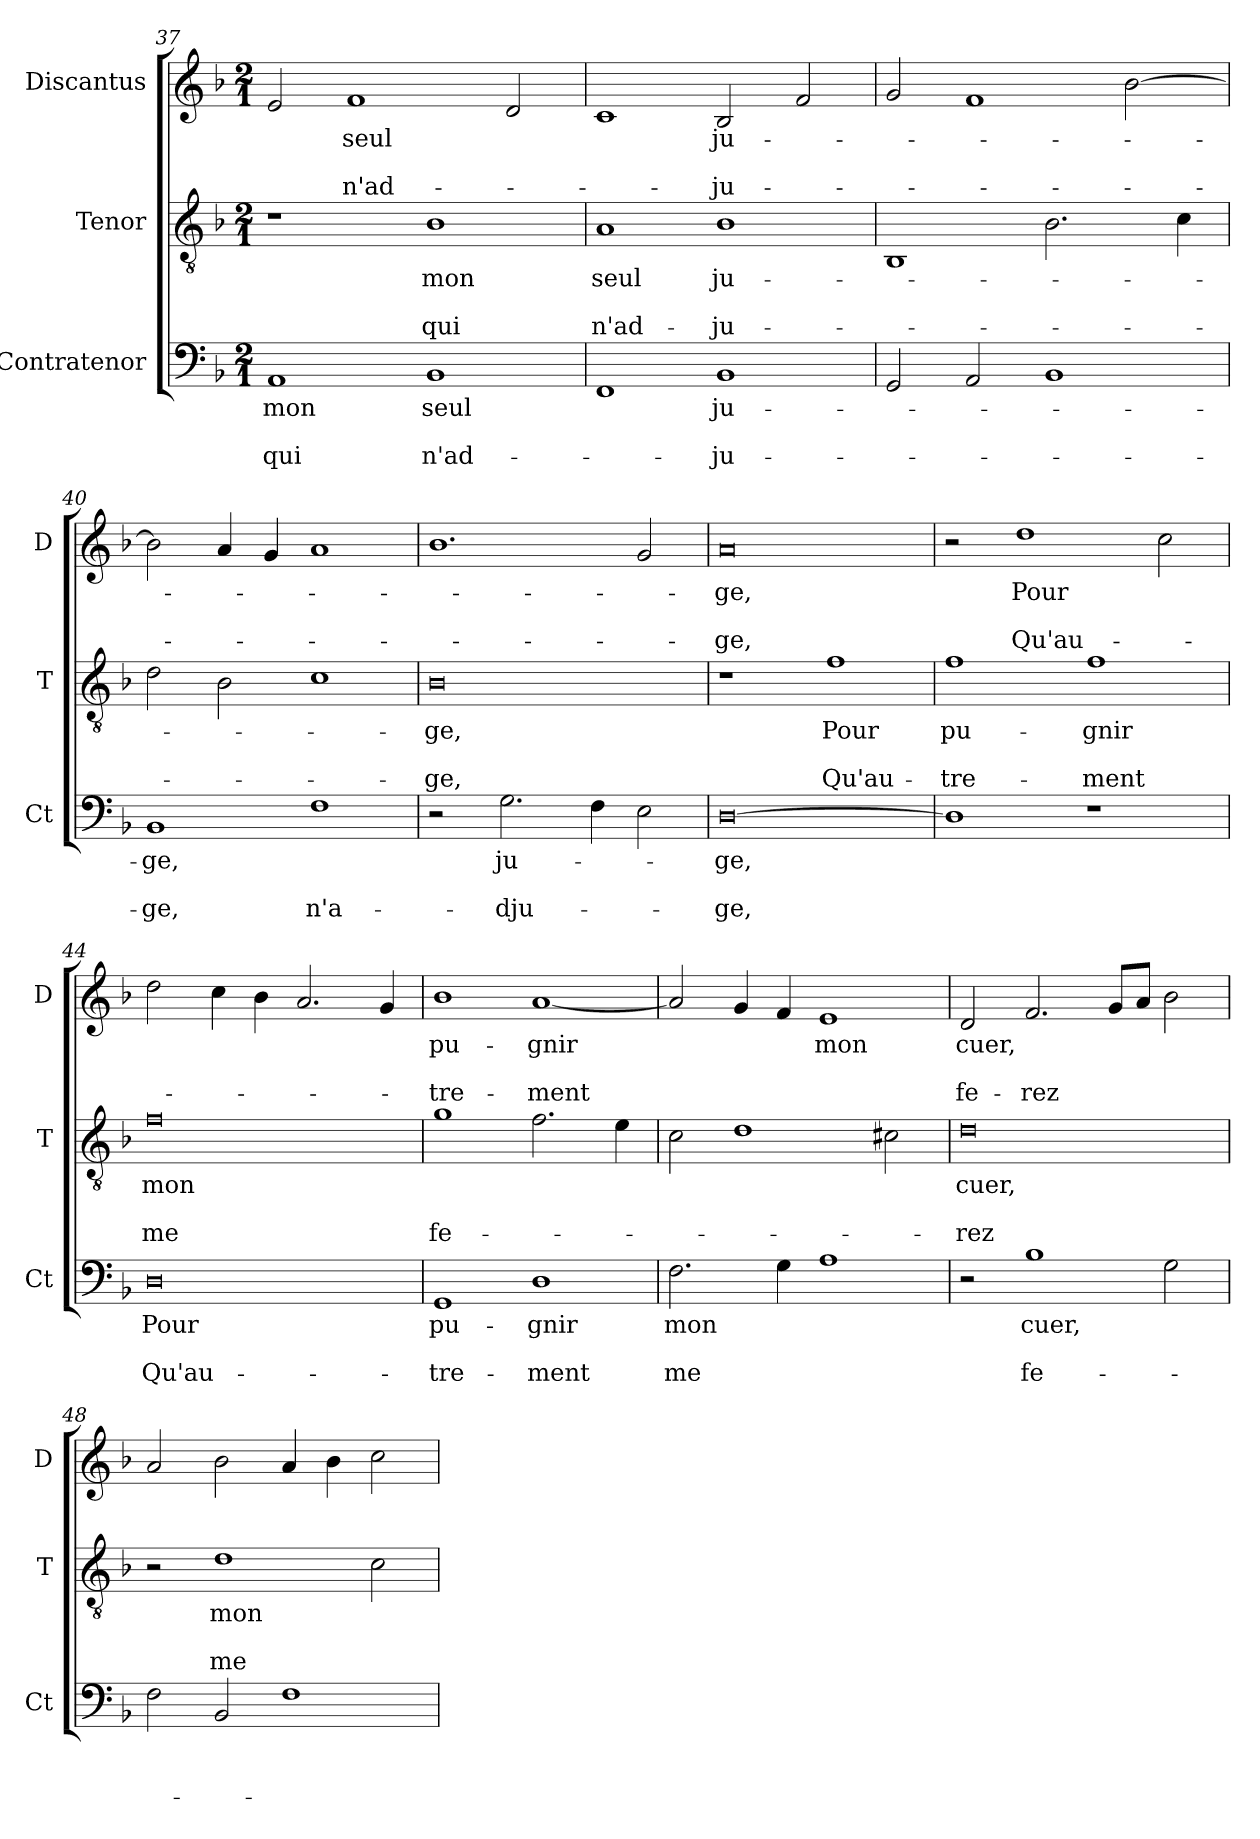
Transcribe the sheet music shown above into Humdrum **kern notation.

**kern	**text	**text	**text	**kern	**text	**text	**text	**kern	**text	**text	**text
*part3	*part3	*part3	*part3	*part2	*part2	*part2	*part2	*part1	*part1	*part1	*part1
*staff3	*staff3	*staff3	*staff3	*staff2	*staff2	*staff2	*staff2	*staff1	*staff1	*staff1	*staff1
*I"Contratenor	*	*	*	*I"Tenor	*	*	*	*I"Discantus	*	*	*
*I'Ct	*	*	*	*I'T	*	*	*	*I'D	*	*	*
*clefF4	*	*	*	*clefGv2	*	*	*	*clefG2	*	*	*
*k[b-]	*	*	*	*k[b-]	*	*	*	*k[b-]	*	*	*
*M2/1	*	*	*	*M2/1	*	*	*	*M2/1	*	*	*
=37	=37	=37	=37	=37	=37	=37	=37	=37	=37	=37	=37
1AA	mon	.	qui	1r	.	.	.	2e/	.	.	.
.	.	.	.	.	.	.	.	1f	seul	.	n'ad-
1BB-	seul	.	n'ad-	1B-	mon	.	qui	.	.	.	.
.	.	.	.	.	.	.	.	2d/	.	.	.
=38	=38	=38	=38	=38	=38	=38	=38	=38	=38	=38	=38
1FF	.	.	.	1A	seul	.	n'ad-	1c	.	.	.
1BB-	ju-	.	-ju-	1B-	ju-	.	-ju-	2B-/	ju-	.	-ju-
.	.	.	.	.	.	.	.	2f/	.	.	.
=39	=39	=39	=39	=39	=39	=39	=39	=39	=39	=39	=39
2GG/	.	.	.	1BB-	.	.	.	2g/	.	.	.
2AA/	.	.	.	.	.	.	.	1f	.	.	.
1BB-	.	.	.	2.B-\	.	.	.	.	.	.	.
.	.	.	.	.	.	.	.	[2b-\	.	.	.
.	.	.	.	4c\	.	.	.	.	.	.	.
=40	=40	=40	=40	=40	=40	=40	=40	=40	=40	=40	=40
1BB-	-ge,	.	-ge,	2d\	.	.	.	2b-\]	.	.	.
.	.	.	.	2B-\	.	.	.	4a/	.	.	.
.	.	.	.	.	.	.	.	4g/	.	.	.
1F	.	.	n'a-	1c	.	.	.	1a	.	.	.
=41	=41	=41	=41	=41	=41	=41	=41	=41	=41	=41	=41
2r	.	.	.	0B-	-ge,	.	-ge,	1.b-	.	.	.
2.G\	ju-	.	-dju-	.	.	.	.	.	.	.	.
4F\	.	.	.	.	.	.	.	.	.	.	.
2E\	.	.	.	.	.	.	.	2g/	.	.	.
=42	=42	=42	=42	=42	=42	=42	=42	=42	=42	=42	=42
[0D	-ge,	.	-ge,	1r	.	.	.	0a	-ge,	.	-ge,
.	.	.	.	1f	Pour	.	Qu'au-	.	.	.	.
=43	=43	=43	=43	=43	=43	=43	=43	=43	=43	=43	=43
1D]	.	.	.	1f	pu-	.	-tre-	2r	.	.	.
.	.	.	.	.	.	.	.	1dd	Pour	.	Qu'au-
1r	.	.	.	1f	-gnir	.	-ment	.	.	.	.
.	.	.	.	.	.	.	.	2cc\	.	.	.
=44	=44	=44	=44	=44	=44	=44	=44	=44	=44	=44	=44
0D	Pour	.	Qu'au-	0f	mon	.	me	2dd\	.	.	.
.	.	.	.	.	.	.	.	4cc\	.	.	.
.	.	.	.	.	.	.	.	4b-\	.	.	.
.	.	.	.	.	.	.	.	2.a/	.	.	.
.	.	.	.	.	.	.	.	4g/	.	.	.
=45	=45	=45	=45	=45	=45	=45	=45	=45	=45	=45	=45
1GG	pu-	.	-tre-	1g	.	.	fe-	1b-	pu-	.	-tre-
1D	-gnir	.	-ment	2.f\	.	.	.	[1a	-gnir	.	-ment
.	.	.	.	4e\	.	.	.	.	.	.	.
=46	=46	=46	=46	=46	=46	=46	=46	=46	=46	=46	=46
2.F\	mon	.	me	2c\	.	.	.	2a/]	.	.	.
.	.	.	.	1d	.	.	.	4g/	.	.	.
4G\	.	.	.	.	.	.	.	4f/	.	.	.
1A	.	.	.	.	.	.	.	1e	mon	.	.
.	.	.	.	2c#X\	.	.	.	.	.	.	.
=47	=47	=47	=47	=47	=47	=47	=47	=47	=47	=47	=47
2r	.	.	.	0d	cuer,	.	-rez	2d/	cuer,	.	fe-
1B-	cuer,	.	fe-	.	.	.	.	2.f/	.	.	-rez
.	.	.	.	.	.	.	.	8g/L	.	.	.
.	.	.	.	.	.	.	.	8a/J	.	.	.
2G\	.	.	.	.	.	.	.	2b-\	.	.	.
=48	=48	=48	=48	=48	=48	=48	=48	=48	=48	=48	=48
2F\	.	.	.	2r	.	.	.	2a/	.	.	.
2BB-/	.	.	.	1d	mon	.	me	2b-\	.	.	.
1F	.	.	.	.	.	.	.	4a/	.	.	.
.	.	.	.	.	.	.	.	4b-\	.	.	.
.	.	.	.	2c\	.	.	.	2cc\	.	.	.
=	=	=	=	=	=	=	=	=	=	=	=
*-	*-	*-	*-	*-	*-	*-	*-	*-	*-	*-	*-
